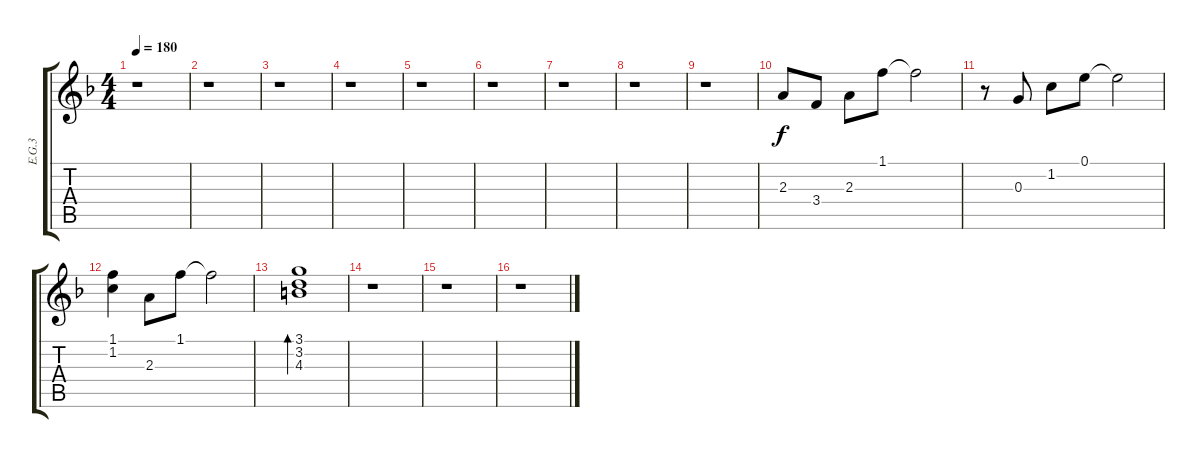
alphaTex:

\track ("E.G.3" "E.G.3") {instrument distortionguitar}
\staff {score tabs}
\tuning (E4 B3 G3 D3 A2 E2) {hide}
\ts (4 4)
\tempo 180
\clef g2
\ks f
r.1{dy f} |
r.1 |
r.1 |
r.1 |
r.1 |
r.1 |
r.1 |
r.1 |
r.1 |
2.3.8{instrument electricguitarclean} 3.4.8 2.3.8 1.1.8 1.1{t}.2 |
r.8 0.3.8 1.2.8 0.1.8 0.1{t}.2 |
(1.1 1.2).4 2.3.8 1.1.8 1.1{t}.2 |
(3.1 3.2 4.3).1{bd 120} |
r.1 |
r.1 |
r.1
